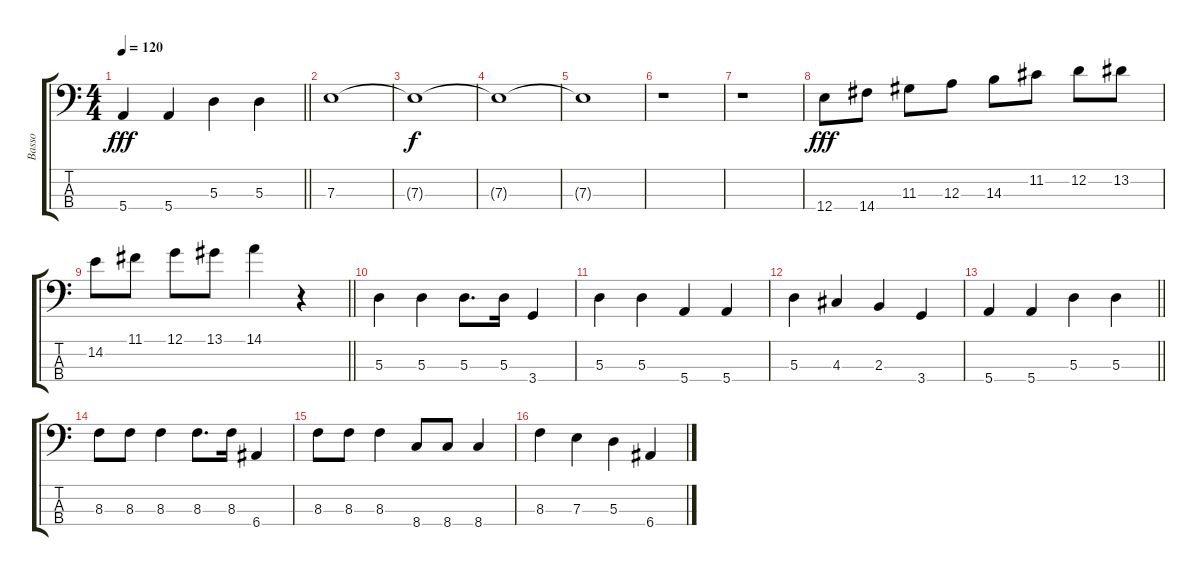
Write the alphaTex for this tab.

\track ("Basso" "Basso") {instrument electricbassfinger}
\staff {score tabs}
\tuning (G2 D2 A1 E1) {hide}
\ts (4 4)
\tempo 120
\clef f4
\barLineRight lightlight
\ks c
5.4.4{dy fff} 5.4.4 5.3.4 5.3.4 |
7.3.1 |
7.3{t}.1{dy f} |
7.3{t}.1 |
7.3{t}.1 |
r.1 |
r.1 |
12.4.8{dy fff} 14.4.8 11.3.8 12.3.8 14.3.8 11.2.8 12.2.8 13.2.8 |
\barLineRight lightlight
14.2.8 11.1.8 12.1.8 13.1.8 14.1.4 r.4 |
5.3.4 5.3.4 5.3.8{d} 5.3.16 3.4.4 |
5.3.4 5.3.4 5.4.4 5.4.4 |
5.3.4 4.3.4 2.3.4 3.4.4 |
\barLineRight lightlight
5.4.4 5.4.4 5.3.4 5.3.4 |
8.3.8 8.3.8 8.3.4 8.3.8{d} 8.3.16 6.4.4 |
8.3.8 8.3.8 8.3.4 8.4.8 8.4.8 8.4.4 |
8.3.4 7.3.4 5.3.4 6.4.4
